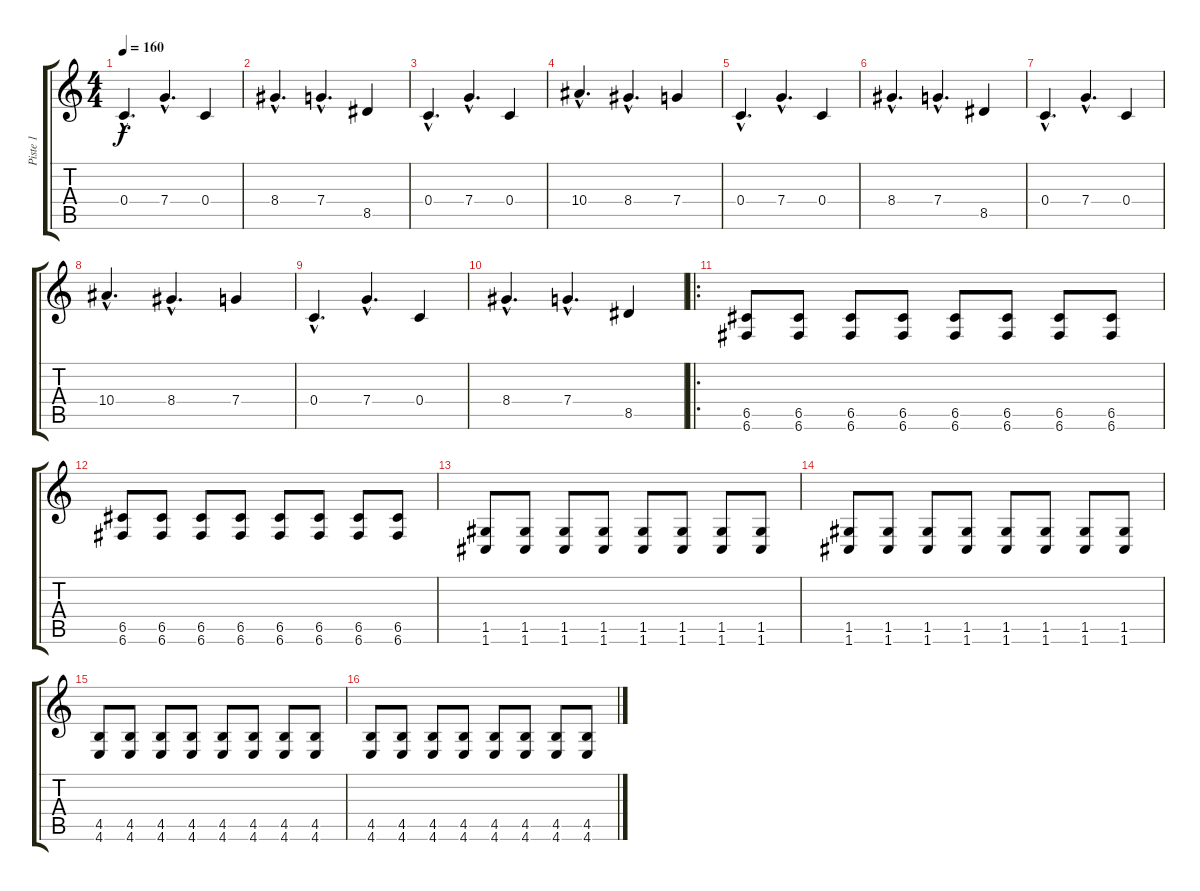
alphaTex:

\track ("Piste 1" "Piste 1") {instrument distortionguitar}
\staff {score tabs}
\tuning (D4 A3 F3 C3 G2 C2) {hide}
\ts (4 4)
\tempo 160
\clef g2
\ks c
0.4{hac}.4{d dy f} 7.4{hac}.4{d} 0.4.4 |
8.4{hac}.4{d} 7.4{hac}.4{d} 8.5.4 |
0.4{hac}.4{d} 7.4{hac}.4{d} 0.4.4 |
10.4{hac}.4{d} 8.4{hac}.4{d} 7.4.4 |
0.4{hac}.4{d} 7.4{hac}.4{d} 0.4.4 |
8.4{hac}.4{d} 7.4{hac}.4{d} 8.5.4 |
0.4{hac}.4{d} 7.4{hac}.4{d} 0.4.4 |
10.4{hac}.4{d} 8.4{hac}.4{d} 7.4.4 |
0.4{hac}.4{d} 7.4{hac}.4{d} 0.4.4 |
8.4{hac}.4{d} 7.4{hac}.4{d} 8.5.4 |
\ro
(6.5 6.6).8 (6.5 6.6).8 (6.5 6.6).8 (6.5 6.6).8 (6.5 6.6).8 (6.5 6.6).8 (6.5 6.6).8 (6.5 6.6).8 |
(6.5 6.6).8 (6.5 6.6).8 (6.5 6.6).8 (6.5 6.6).8 (6.5 6.6).8 (6.5 6.6).8 (6.5 6.6).8 (6.5 6.6).8 |
(1.5 1.6).8 (1.5 1.6).8 (1.5 1.6).8 (1.5 1.6).8 (1.5 1.6).8 (1.5 1.6).8 (1.5 1.6).8 (1.5 1.6).8 |
(1.5 1.6).8 (1.5 1.6).8 (1.5 1.6).8 (1.5 1.6).8 (1.5 1.6).8 (1.5 1.6).8 (1.5 1.6).8 (1.5 1.6).8 |
(4.5 4.6).8 (4.5 4.6).8 (4.5 4.6).8 (4.5 4.6).8 (4.5 4.6).8 (4.5 4.6).8 (4.5 4.6).8 (4.5 4.6).8 |
(4.5 4.6).8 (4.5 4.6).8 (4.5 4.6).8 (4.5 4.6).8 (4.5 4.6).8 (4.5 4.6).8 (4.5 4.6).8 (4.5 4.6).8
